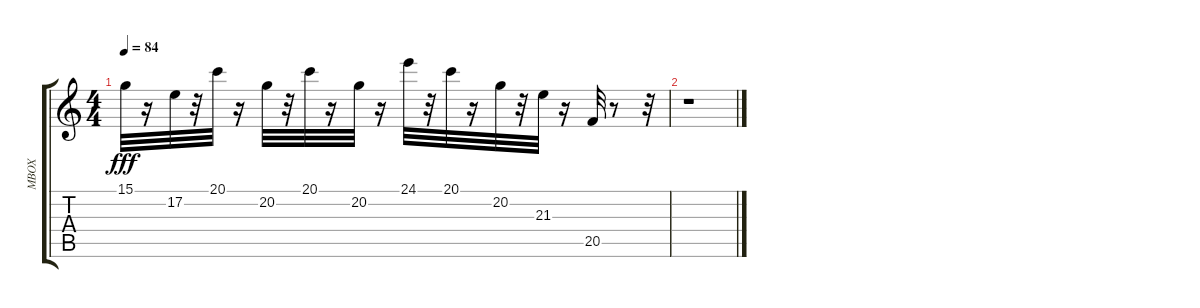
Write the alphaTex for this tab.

\track ("MBOX" "MBOX") {instrument musicbox}
\staff {score tabs}
\tuning (E4 B3 G3 D3 A2 E2) {hide}
\ts (4 4)
\tempo 84
\clef g2
\ks c
15.1.32{dy fff} r.16 17.2.32 r.32 20.1.32 r.16 20.2.32 r.32 20.1.32 r.16 20.2.32 r.16 24.1.32 r.32 20.1.32 r.16 20.2.32 r.32 21.3.32 r.16 20.5.32 r.8 r.32 |
r.1
